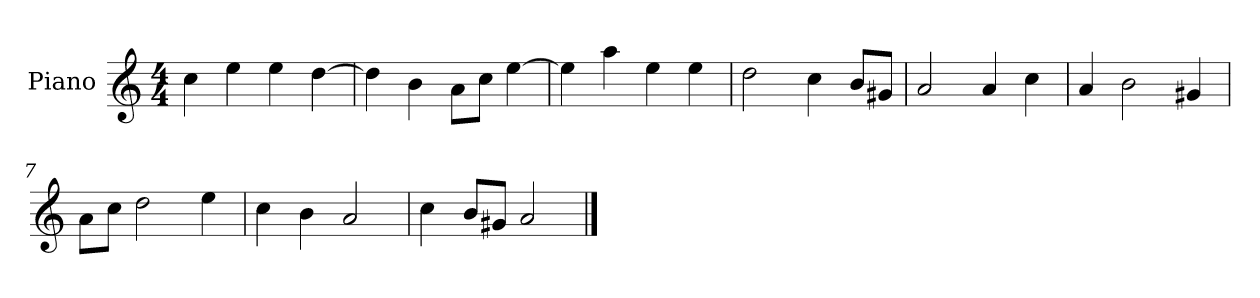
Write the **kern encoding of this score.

**kern
*part1
*staff1
*I"Piano
*I'P-no
*clefG2
*k[]
*M4/4
*MM90
=1
4cc\
4ee\
4ee\
[4dd\
=2
4dd\]
4b\
8a\L
8cc\J
[4ee\
=3
4ee\]
4aa\
4ee\
4ee\
=4
2dd\
4cc\
8b/L
8g#X/J
=5
2a/
4a/
4cc\
=6
4a/
2b\
4g#X/
=7
8a\L
8cc\J
2dd\
4ee\
=8
4cc\
4b\
2a/
!!LO:LB:g=z
=9
4cc\
8b/L
8g#X/J
2a/
==
*-
